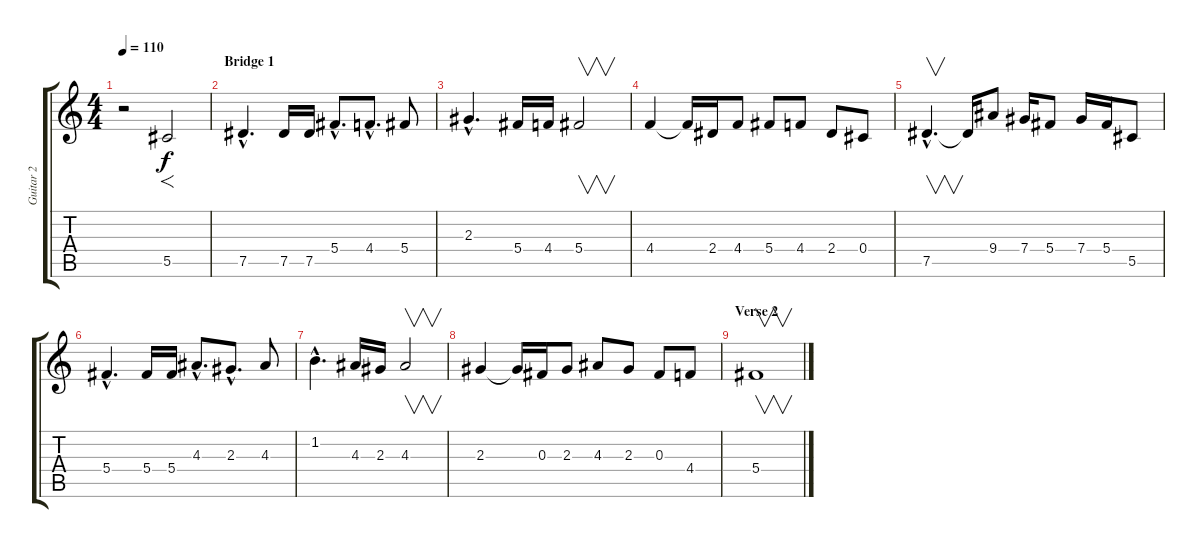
\track ("Guitar 2" "Guitar 2") {instrument distortionguitar}
\staff {score tabs}
\tuning (Eb4 Bb3 Gb3 Db3 Ab2 Eb2) {hide}
\ts (4 4)
\tempo 110
\clef g2
\ks c
r.2{dy f} 5.5.2{f} |
\section ("" "Bridge 1")
7.5{hac}.4{d} 7.5.16 7.5.16 5.4{hac}.8{d} 4.4{hac}.8{d} 5.4.8 |
2.3{hac}.4{d} 5.4.16 4.4.16 5.4.2{v} |
4.4.4 4.4{t}.16 2.4.16 4.4.8 5.4.8 4.4.8 2.4.8 0.4.8 |
7.5{hac}.4{v d} 7.5{t}.16 9.4.8 7.4.16 5.4.8 7.4.16 5.4.16 5.5.8 |
5.4{hac}.4{d} 5.4.16 5.4.16 4.3{hac}.8{d} 2.3{hac}.8{d} 4.3.8 |
1.2{hac}.4{d} 4.3.16 2.3.16 4.3.2{v} |
2.3.4 2.3{t}.16 0.3.16 2.3.8 4.3.8 2.3.8 0.3.8 4.4.8 |
\section ("" "Verse 2")
5.4.1{v}
